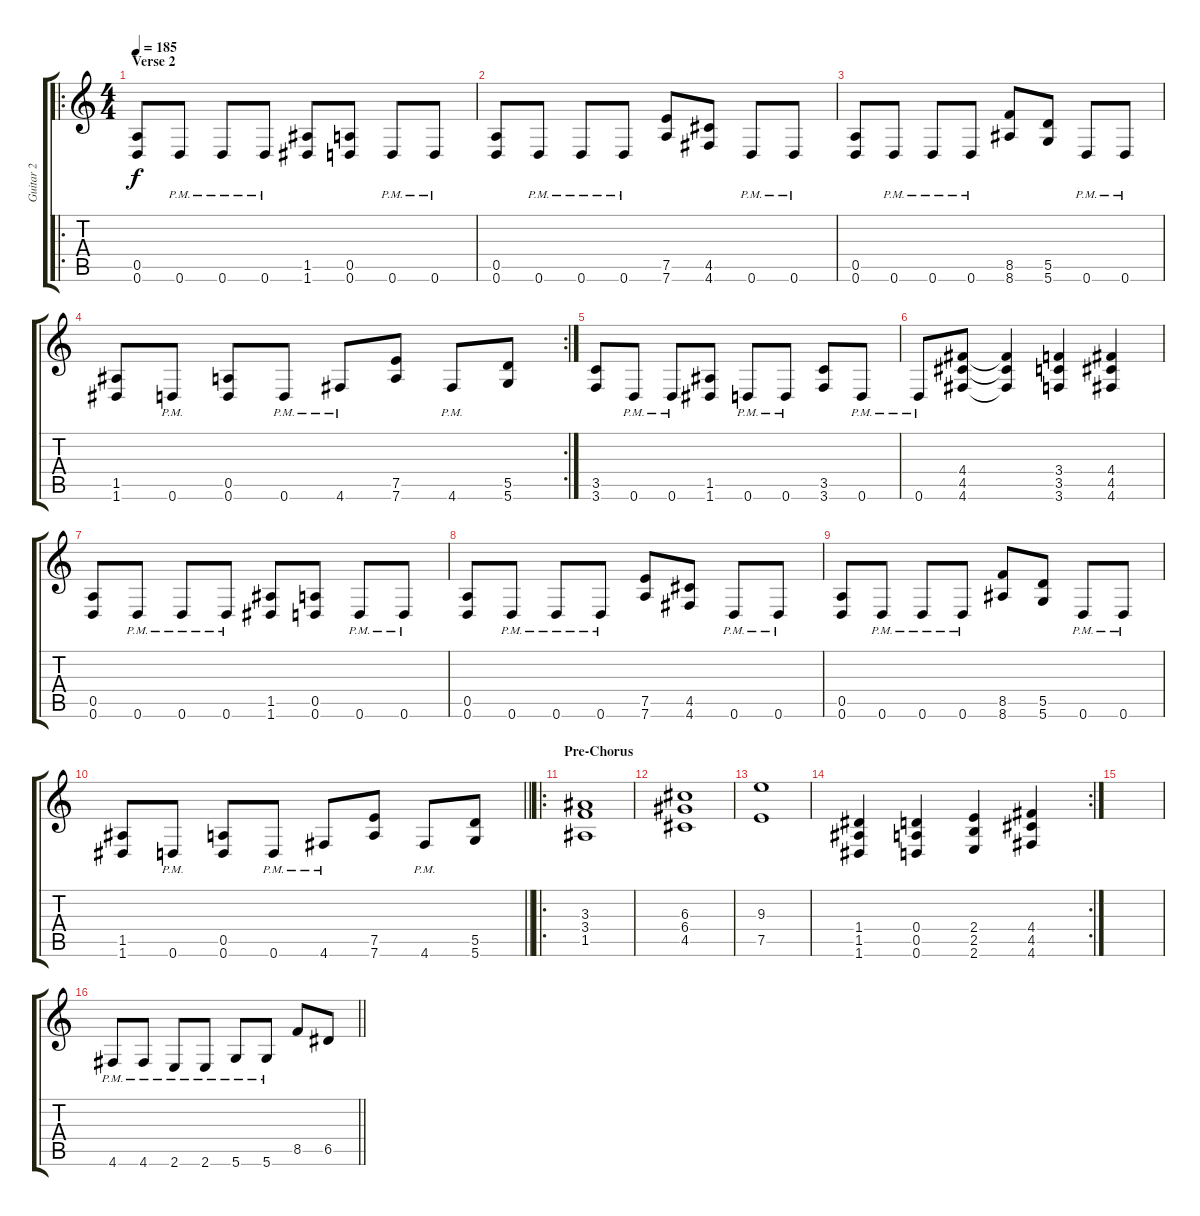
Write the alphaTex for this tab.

\track ("Guitar 2" "Guitar 2") {instrument overdrivenguitar}
\staff {score tabs}
\tuning (E4 B3 G3 D3 A2 D2) {hide}
\ro
\ts (4 4)
\section ("" "Verse 2")
\tempo 185
\clef g2
\ks c
(0.5 0.6).8{dy f} 0.6{pm}.8 0.6{pm}.8 0.6{pm}.8 (1.5 1.6).8 (0.5 0.6).8 0.6{pm}.8 0.6{pm}.8 |
(0.5 0.6).8 0.6{pm}.8 0.6{pm}.8 0.6{pm}.8 (7.5 7.6).8 (4.5 4.6).8 0.6{pm}.8 0.6{pm}.8 |
(0.5 0.6).8 0.6{pm}.8 0.6{pm}.8 0.6{pm}.8 (8.5 8.6).8 (5.5 5.6).8 0.6{pm}.8 0.6{pm}.8 |
\rc 2
(1.5 1.6).8 0.6{pm}.8 (0.5 0.6).8 0.6{pm}.8 4.6{pm}.8 (7.5 7.6).8 4.6{pm}.8 (5.5 5.6).8 |
(3.5 3.6).8 0.6{pm}.8 0.6{pm}.8 (1.5 1.6).8 0.6{pm}.8 0.6{pm}.8 (3.5 3.6).8 0.6{pm}.8 |
0.6{pm}.8 (4.4 4.5 4.6).8 (4.4{t} 4.5{t} 4.6{t}).4 (3.4 3.5 3.6).4 (4.4 4.5 4.6).4 |
(0.5 0.6).8 0.6{pm}.8 0.6{pm}.8 0.6{pm}.8 (1.5 1.6).8 (0.5 0.6).8 0.6{pm}.8 0.6{pm}.8 |
(0.5 0.6).8 0.6{pm}.8 0.6{pm}.8 0.6{pm}.8 (7.5 7.6).8 (4.5 4.6).8 0.6{pm}.8 0.6{pm}.8 |
(0.5 0.6).8 0.6{pm}.8 0.6{pm}.8 0.6{pm}.8 (8.5 8.6).8 (5.5 5.6).8 0.6{pm}.8 0.6{pm}.8 |
\barLineRight lightlight
(1.5 1.6).8 0.6{pm}.8 (0.5 0.6).8 0.6{pm}.8 4.6{pm}.8 (7.5 7.6).8 4.6{pm}.8 (5.5 5.6).8 |
\ro
\section ("" "Pre-Chorus")
(3.3 3.4 1.5).1 |
(6.3 6.4 4.5).1 |
(9.3 7.5).1 |
\rc 2
(1.4 1.5 1.6).4 (0.4 0.5 0.6).4 (2.4 2.5 2.6).4 (4.4 4.5 4.6).4 |
|
\barLineRight lightlight
4.6{pm}.8 4.6{pm}.8 2.6{pm}.8 2.6{pm}.8 5.6{pm}.8 5.6{pm}.8 8.5.8 6.5.8
